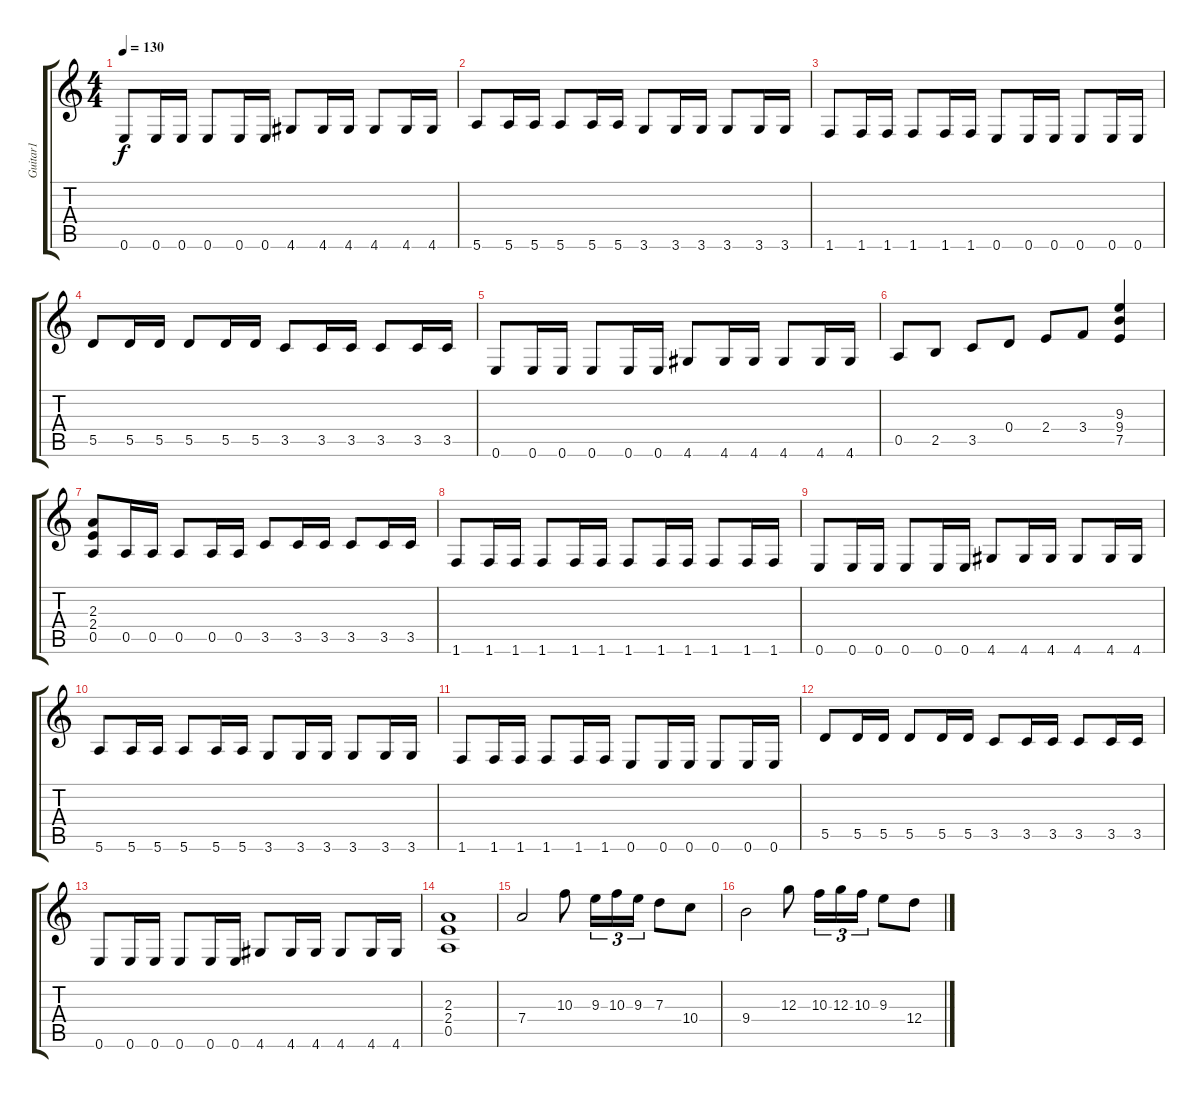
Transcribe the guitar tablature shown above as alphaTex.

\track ("Guitar1" "Guitar1") {instrument overdrivenguitar}
\staff {score tabs}
\tuning (E4 B3 G3 D3 A2 E2) {hide}
\ts (4 4)
\tempo 130
\clef g2
\ks c
0.6.8{dy f} 0.6.16 0.6.16 0.6.8 0.6.16 0.6.16 4.6.8 4.6.16 4.6.16 4.6.8 4.6.16 4.6.16 |
5.6.8 5.6.16 5.6.16 5.6.8 5.6.16 5.6.16 3.6.8 3.6.16 3.6.16 3.6.8 3.6.16 3.6.16 |
1.6.8 1.6.16 1.6.16 1.6.8 1.6.16 1.6.16 0.6.8 0.6.16 0.6.16 0.6.8 0.6.16 0.6.16 |
5.5.8 5.5.16 5.5.16 5.5.8 5.5.16 5.5.16 3.5.8 3.5.16 3.5.16 3.5.8 3.5.16 3.5.16 |
0.6.8 0.6.16 0.6.16 0.6.8 0.6.16 0.6.16 4.6.8 4.6.16 4.6.16 4.6.8 4.6.16 4.6.16 |
0.5.8 2.5.8 3.5.8 0.4.8 2.4.8 3.4.8 (9.3 9.4 7.5).4 |
(2.3 2.4 0.5).8 0.5.16 0.5.16 0.5.8 0.5.16 0.5.16 3.5.8 3.5.16 3.5.16 3.5.8 3.5.16 3.5.16 |
1.6.8 1.6.16 1.6.16 1.6.8 1.6.16 1.6.16 1.6.8 1.6.16 1.6.16 1.6.8 1.6.16 1.6.16 |
0.6.8 0.6.16 0.6.16 0.6.8 0.6.16 0.6.16 4.6.8 4.6.16 4.6.16 4.6.8 4.6.16 4.6.16 |
5.6.8 5.6.16 5.6.16 5.6.8 5.6.16 5.6.16 3.6.8 3.6.16 3.6.16 3.6.8 3.6.16 3.6.16 |
1.6.8 1.6.16 1.6.16 1.6.8 1.6.16 1.6.16 0.6.8 0.6.16 0.6.16 0.6.8 0.6.16 0.6.16 |
5.5.8 5.5.16 5.5.16 5.5.8 5.5.16 5.5.16 3.5.8 3.5.16 3.5.16 3.5.8 3.5.16 3.5.16 |
0.6.8 0.6.16 0.6.16 0.6.8 0.6.16 0.6.16 4.6.8 4.6.16 4.6.16 4.6.8 4.6.16 4.6.16 |
(2.3 2.4 0.5).1 |
7.4.2 10.3.8 9.3.16{tu (3 2)} 10.3.16{tu (3 2)} 9.3.16{tu (3 2)} 7.3.8 10.4.8 |
9.4.2 12.3.8 10.3.16{tu (3 2)} 12.3.16{tu (3 2)} 10.3.16{tu (3 2)} 9.3.8 12.4.8
